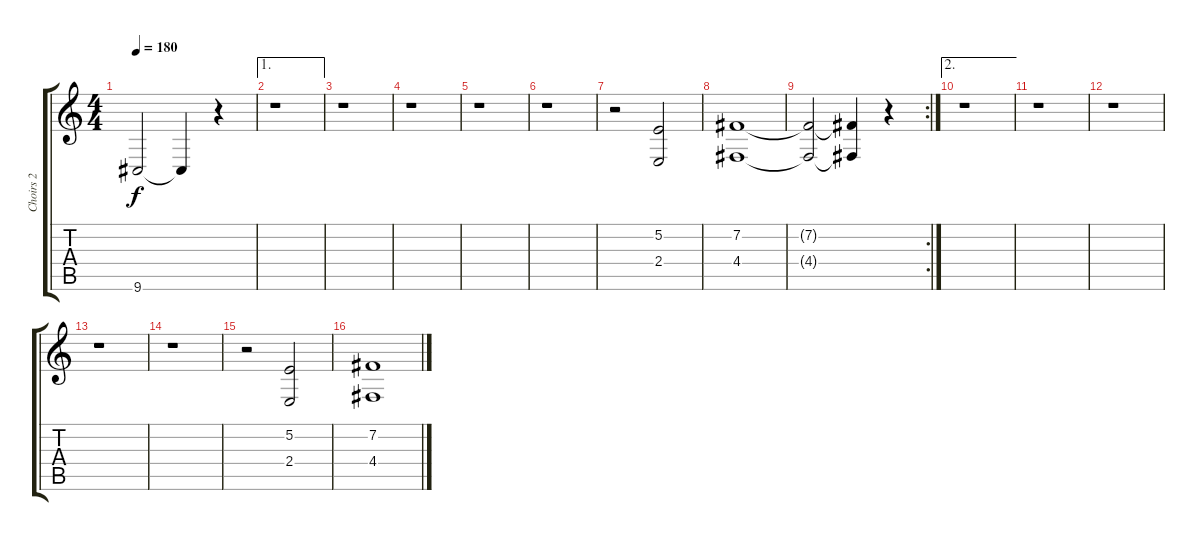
\track ("Choirs 2" "Choirs 2") {instrument cello}
\staff {score tabs}
\tuning (E4 B3 G3 D3 A2 E2) {hide}
\ts (4 4)
\tempo 180
\clef g2
\ks c
9.6{t}.2{dy f} 9.6{t}.4 r.4 |
\ae 1
r.1 |
r.1 |
r.1 |
r.1 |
r.1 |
r.2 (5.2 2.4).2 |
(7.2 4.4).1 |
\rc 2
(7.2{t} 4.4{t}).2 (7.2{t} 4.4{t}).4 r.4 |
\ae 2
r.1 |
r.1 |
r.1 |
r.1 |
r.1 |
r.2 (5.2 2.4).2 |
(7.2 4.4).1
